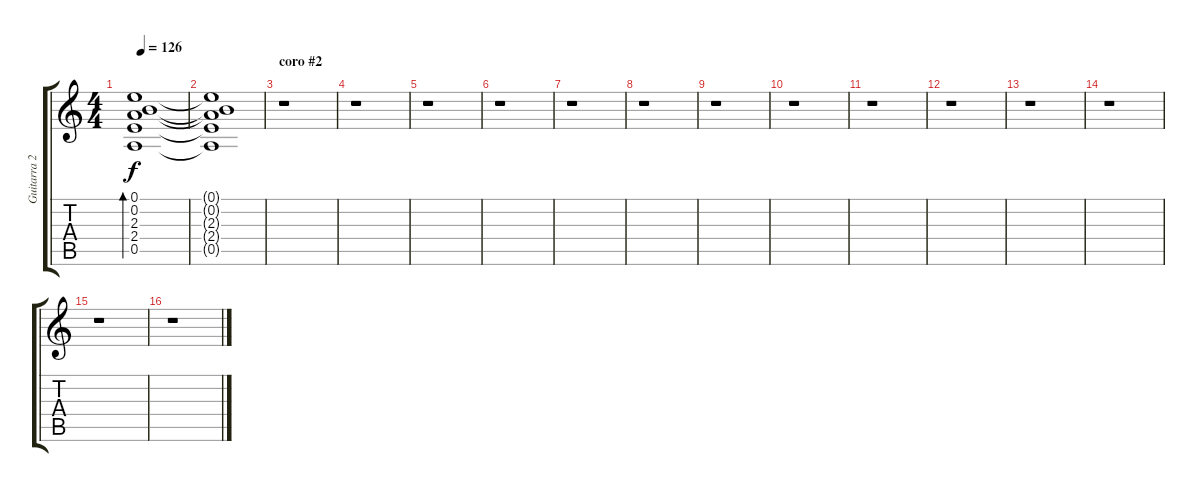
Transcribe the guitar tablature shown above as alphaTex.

\track ("Guitarra 2" "Guitarra 2") {instrument acousticguitarsteel}
\staff {score tabs}
\tuning (E4 B3 G3 D3 A2 E2) {hide}
\ts (4 4)
\tempo 126
\clef g2
\ks c
(0.1 0.2 2.3 2.4 0.5).1{bd 240 dy f} |
(0.1{t} 0.2{t} 2.3{t} 2.4{t} 0.5{t}).1 |
\section ("" "coro #2")
r.1 |
r.1 |
r.1 |
r.1 |
r.1 |
r.1 |
r.1 |
r.1 |
r.1 |
r.1 |
r.1 |
r.1 |
r.1 |
r.1
